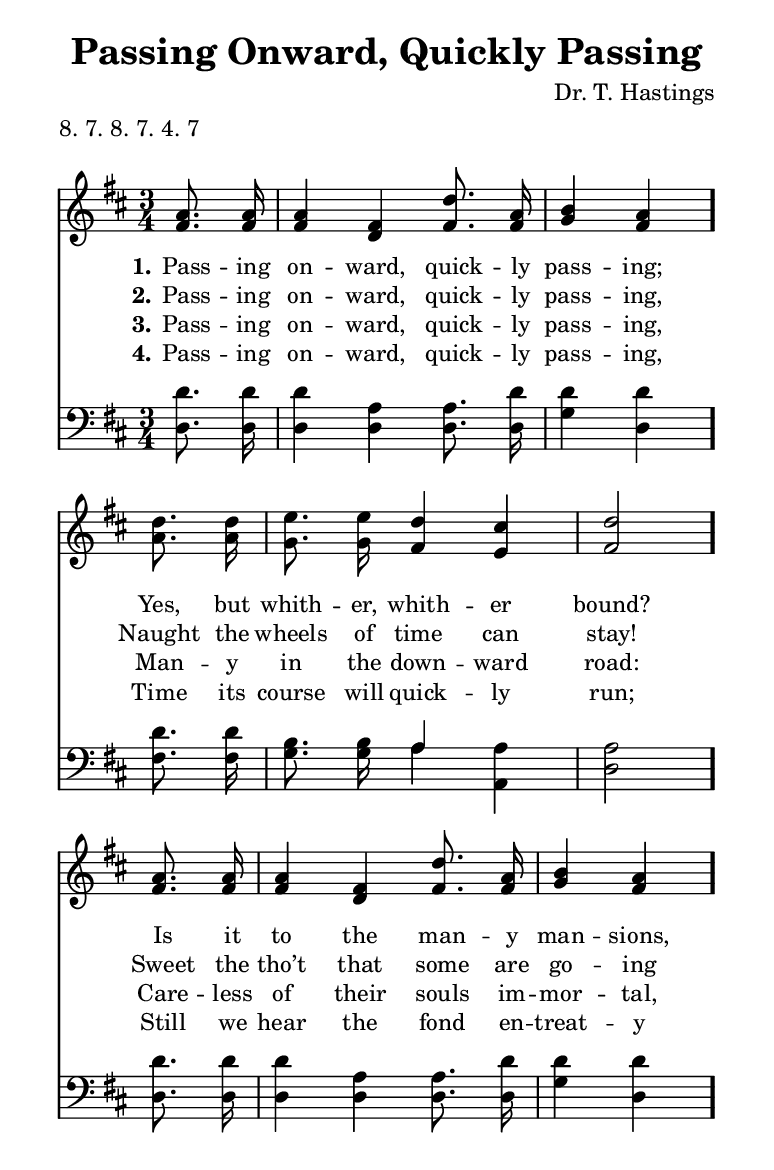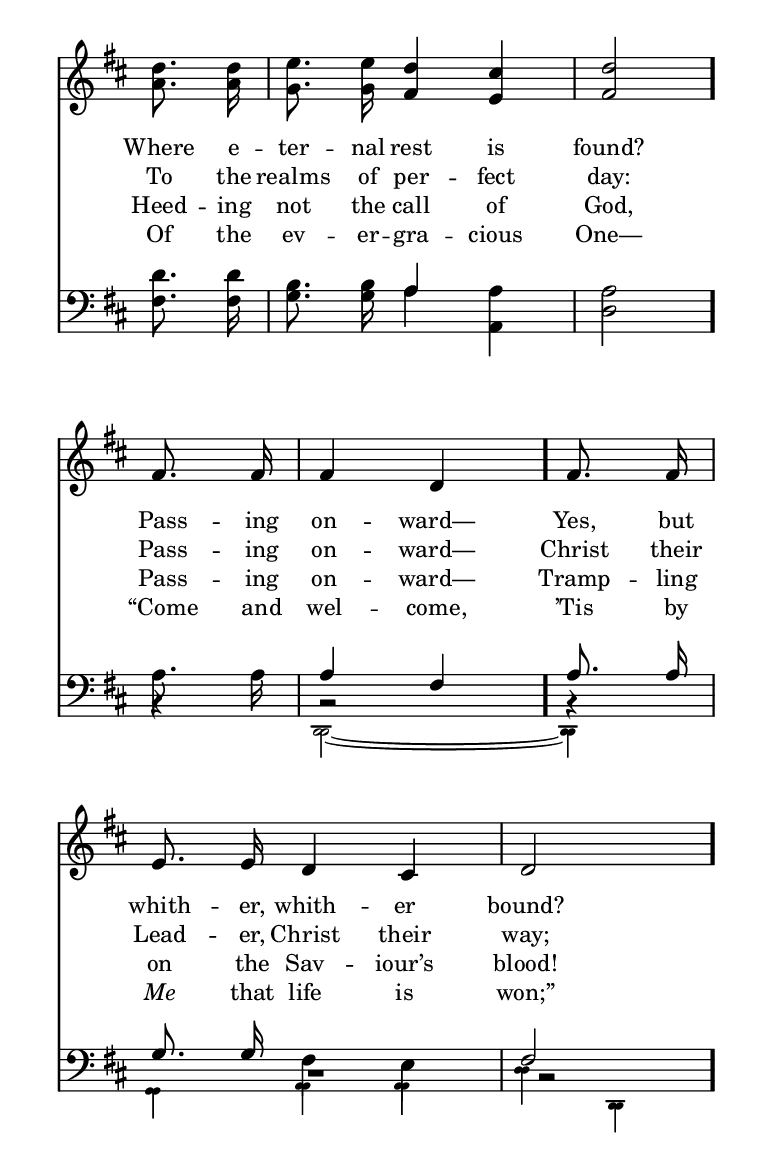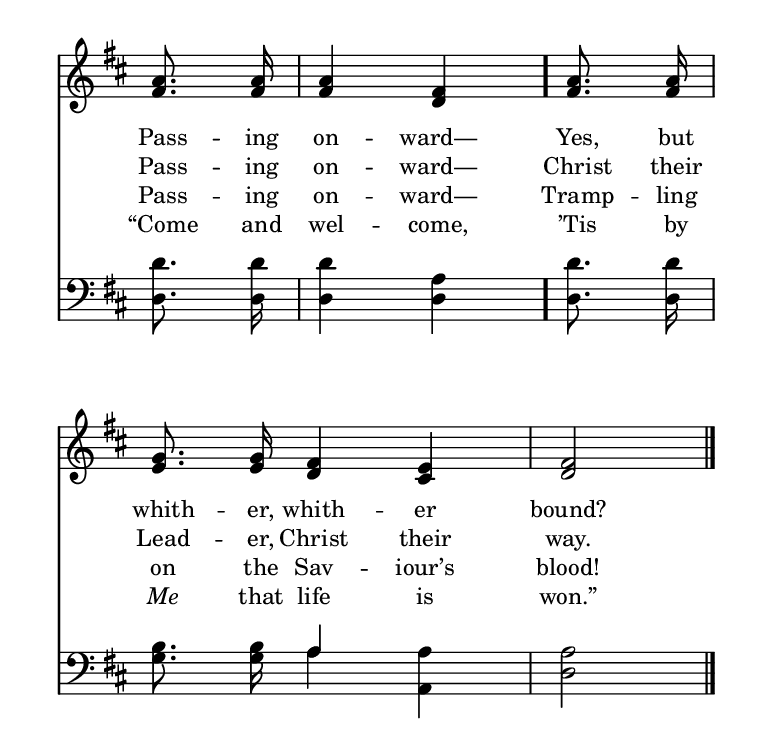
\include "common/global.ily"
\paper {
  \include "common/paper.ily"
  %ragged-bottom = ##t
  %ragged-last-bottom = ##t
  %systems-per-page = ##f
  %page-count = ##f
}

\header{
  hymnnumber = "30"
  title = "Passing Onward, Quickly Passing"
  tunename = "Zion"
  meter = "8. 7. 8. 7. 4. 7"
  %poet = ""
  composer = "Dr. T. Hastings"
  %copyright = ""
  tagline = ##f
}

% for fermata in MIDI
ta = { \tempo 4=80 }
tb = { \tempo 4=40 }

patternAA = { c8. c16 | c4 c4 c8. c16 | c4 c4 }

patternBA = { c8. c16 | c8. c16 c4 c4 | c2 }
patternBB = { c4 | \once \override MultiMeasureRest.staff-position = #-8 R1*3/4 | c2 }
% needs more tweaking that we can provide in a pattern
%patternBC = { r4 | \once \override MultiMeasureRest.staff-position = #-2 R1*3/4 | r2 }

patternCA = { c8. c16 | c4 c4 }
patternCB = { c4 | c2 }

global = {
  \include "common/overrides.ily"
  \override Staff.TimeSignature.style = #'numbered
  \time 3/4
  \override Score.MetronomeMark.transparent = ##t % hide all fermata changes too
  \ta
  \key d \major
  \partial 4
  \autoBeamOff
}

notesSoprano = {
\global
\relative c'' {

  \changePitch \patternAA { a a | a fis d' a | b a }
  \changePitch \patternBA { d d | e e d cis  | d   }
  \changePitch \patternAA { a a | a fis d' a | b a }
  \changePitch \patternBA { d d | e e d cis  | d   }

  \changePitch \patternCA { fis, fis | fis d     }
  \changePitch \patternBA { fis fis  | e e d cis | d   }
  \changePitch \patternCA { a' a     | a fis     }
  \changePitch \patternBA { a a      | g g fis e | fis }

  \bar "|."

}
}

notesAlto = {
\global
\relative e' {

  \changePitch \patternAA { fis fis | fis d fis fis | g fis }
  \changePitch \patternBA { a a     | g g fis e     | fis   }
  \changePitch \patternAA { fis fis | fis d fis fis | g fis }
  \changePitch \patternBA { a a     | g g fis e     | fis   }

  \changePitch \patternCB { r       | r         }
  \changePitch \patternBB { r       |           | r } % middle rest is explicit in patternBB
  \changePitch \patternCA { fis fis | fis d     }
  \changePitch \patternBA { fis fis | e e d cis | d }

}
}

notesTenor = {
\global
\relative a {

  \changePitch \patternAA { d d | d a a d | d d }
  \changePitch \patternBA { d d | b b a a | a   }
  \changePitch \patternAA { d d | d a a d | d d }
  \changePitch \patternBA { d d | b b a a | a   }

  \changePitch \patternCA { a a  | a fis     }
  \changePitch \patternBA { a a  | g g fis e | fis }
  \changePitch \patternCA { d' d | d a       }
  \changePitch \patternBA { d d  | b b a a   | a   }

}
}

notesBass = {
\global
\relative f {

  \changePitch \patternAA { d d | d d d d | g d }
  \changePitch \patternBA { fis fis | g g a a, | d }
  \changePitch \patternAA { d d | d d d d | g d }
  \changePitch \patternBA { fis fis | g g a a, | d }

<<
  { b4 \rest | b2 \rest }
\\
  \override NoteHead.font-size = #-4 { \skip 4 | d,2 ~ }
>>

<<
  % XXX hacky (extra-offset doesn't scale, for one thing)
  { b'4 \rest | \once \override Rest.extra-offset = #'(15 . 0) b1*3/4 \rest | \once \override Rest.extra-offset = #'(1.7 . 0) b2 \rest }
\\
  \override NoteHead.font-size = #-4 { d,4 g4 a4 a4 | d4 d,4 }
>>

  \changePitch \patternCA { d' d | d d }
  \changePitch \patternBA { d d | g g a a, | d }

}
}

wordsA = \lyricmode {
\set stanza = "1."

Pass -- ing on -- ward, quick -- ly pass -- ing; \bar "."
Yes, but whith -- er, whith -- er bound? \bar "." \break
Is it to the man -- y man -- sions, \bar "."
Where e -- ter -- nal rest is found? \bar "." \break
Pass -- ing on -- ward— \bar "."
Yes, but whith -- er, whith -- er bound? \bar "." \break
Pass -- ing on -- ward— \bar "."
Yes, but whith -- er, whith -- er bound? \bar "." \break

}

wordsB = \lyricmode {
\set stanza = "2."

Pass -- ing on -- ward, quick -- ly pass -- ing,
Naught the wheels of time can stay!
Sweet the tho’t that some are go -- ing
To the realms of per -- fect day:
Pass -- ing on -- ward—
Christ their Lead -- er, Christ their way;
Pass -- ing on -- ward—
Christ their Lead -- er, Christ their way.

}

wordsC = \lyricmode {
\set stanza = "3."

Pass -- ing on -- ward, quick -- ly pass -- ing,
Man -- y in the down -- ward road:
Care -- less of their souls im -- mor -- tal,
Heed -- ing not the call of God,
Pass -- ing on -- ward—
Tramp -- ling on the Sav -- iour’s blood!
Pass -- ing on -- ward—
Tramp -- ling on the Sav -- iour’s blood!

}

wordsD = \lyricmode {
\set stanza = "4."

Pass -- ing on -- ward, quick -- ly pass -- ing,
Time its course will quick -- ly run;
Still we hear the fond en -- treat -- y
Of the ev -- er -- gra -- cious One—
“Come and wel -- come,
’Tis by { \italicsOn } Me { \italicsOff } that life is won;”
“Come and wel -- come,
’Tis by { \italicsOn } Me { \italicsOff } that life is won.”

}

\score {
  \context ChoirStaff <<
    \context Staff = upper <<
      \set Staff.autoBeaming = ##f
      \set ChoirStaff.systemStartDelimiter = #'SystemStartBar
      \set ChoirStaff.printPartCombineTexts = ##f
      \partcombine #'(2 . 9) \notesSoprano \notesAlto
      \context NullVoice = sopranos { \voiceOne << \notesSoprano >> }
      \context NullVoice = altos { \voiceTwo << \notesAlto >> }
      \context Lyrics = one   \lyricsto sopranos \wordsA
      \context Lyrics = two   \lyricsto sopranos \wordsB
      \context Lyrics = three \lyricsto sopranos \wordsC
      \context Lyrics = four  \lyricsto sopranos \wordsD
      %\context Lyrics = five  \lyricsto sopranos \wordsE
    >>
    \context Staff = men <<
      \set Staff.autoBeaming = ##f
      \clef bass
      \set ChoirStaff.printPartCombineTexts = ##f
      \partcombine #'(2 . 9) \notesTenor \notesBass
      \context NullVoice = tenors { \voiceOne << \notesTenor >> }
      \context NullVoice = basses { \voiceTwo << \notesBass >> }
    >>
  >>
  \layout {
    \include "common/layout.ily"
  }
  \midi{
    \include "common/midi.ily"
  }
}

\version "2.19.49"  % necessary for upgrading to future LilyPond versions.

% vi:set et ts=2 sw=2 ai nocindent syntax=lilypond:
